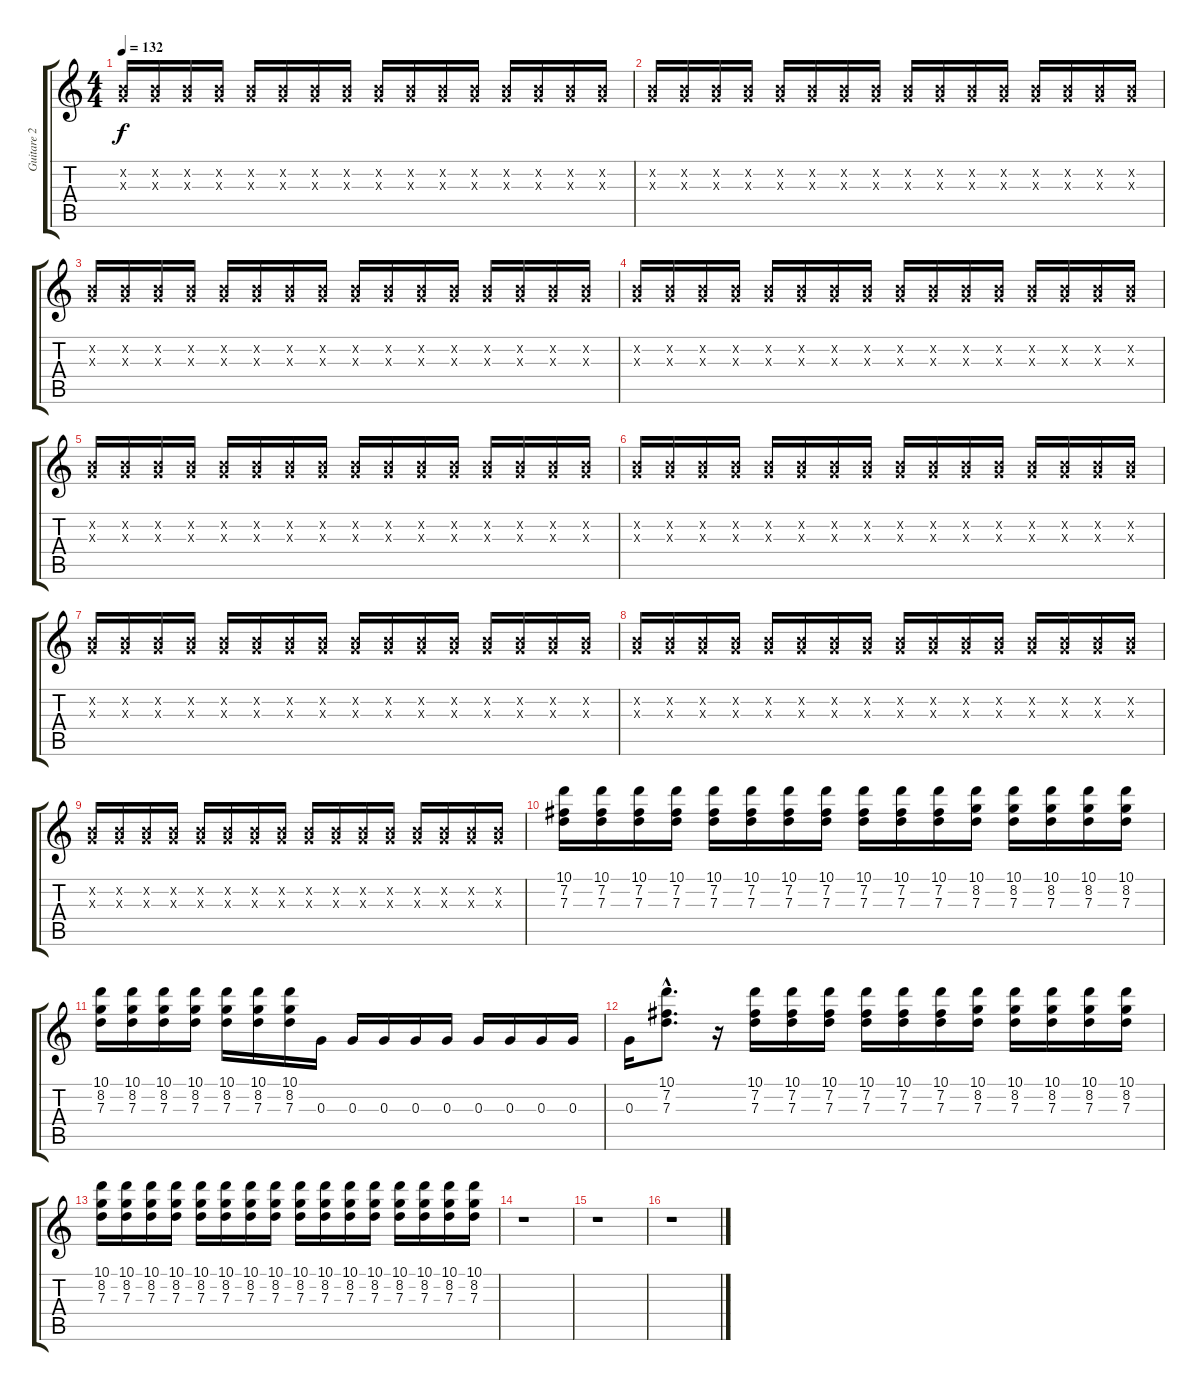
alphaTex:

\track ("Guitare 2 (echo)" "Guitare 2 ") {instrument electricguitarclean}
\staff {score tabs}
\tuning (E4 B3 G3 D3 A2 E2) {hide}
\ts (4 4)
\tempo 132
\clef g2
\ks c
(0.2{x} 0.3{x}).16{dy f} (0.2{x} 0.3{x}).16 (0.2{x} 0.3{x}).16 (0.2{x} 0.3{x}).16 (0.2{x} 0.3{x}).16 (0.2{x} 0.3{x}).16 (0.2{x} 0.3{x}).16 (0.2{x} 0.3{x}).16 (0.2{x} 0.3{x}).16 (0.2{x} 0.3{x}).16 (0.2{x} 0.3{x}).16 (0.2{x} 0.3{x}).16 (0.2{x} 0.3{x}).16 (0.2{x} 0.3{x}).16 (0.2{x} 0.3{x}).16 (0.2{x} 0.3{x}).16 |
(0.2{x} 0.3{x}).16 (0.2{x} 0.3{x}).16 (0.2{x} 0.3{x}).16 (0.2{x} 0.3{x}).16 (0.2{x} 0.3{x}).16 (0.2{x} 0.3{x}).16 (0.2{x} 0.3{x}).16 (0.2{x} 0.3{x}).16 (0.2{x} 0.3{x}).16 (0.2{x} 0.3{x}).16 (0.2{x} 0.3{x}).16 (0.2{x} 0.3{x}).16 (0.2{x} 0.3{x}).16 (0.2{x} 0.3{x}).16 (0.2{x} 0.3{x}).16 (0.2{x} 0.3{x}).16 |
(0.2{x} 0.3{x}).16 (0.2{x} 0.3{x}).16 (0.2{x} 0.3{x}).16 (0.2{x} 0.3{x}).16 (0.2{x} 0.3{x}).16 (0.2{x} 0.3{x}).16 (0.2{x} 0.3{x}).16 (0.2{x} 0.3{x}).16 (0.2{x} 0.3{x}).16 (0.2{x} 0.3{x}).16 (0.2{x} 0.3{x}).16 (0.2{x} 0.3{x}).16 (0.2{x} 0.3{x}).16 (0.2{x} 0.3{x}).16 (0.2{x} 0.3{x}).16 (0.2{x} 0.3{x}).16 |
(0.2{x} 0.3{x}).16 (0.2{x} 0.3{x}).16 (0.2{x} 0.3{x}).16 (0.2{x} 0.3{x}).16 (0.2{x} 0.3{x}).16 (0.2{x} 0.3{x}).16 (0.2{x} 0.3{x}).16 (0.2{x} 0.3{x}).16 (0.2{x} 0.3{x}).16 (0.2{x} 0.3{x}).16 (0.2{x} 0.3{x}).16 (0.2{x} 0.3{x}).16 (0.2{x} 0.3{x}).16 (0.2{x} 0.3{x}).16 (0.2{x} 0.3{x}).16 (0.2{x} 0.3{x}).16 |
(0.2{x} 0.3{x}).16 (0.2{x} 0.3{x}).16 (0.2{x} 0.3{x}).16 (0.2{x} 0.3{x}).16 (0.2{x} 0.3{x}).16 (0.2{x} 0.3{x}).16 (0.2{x} 0.3{x}).16 (0.2{x} 0.3{x}).16 (0.2{x} 0.3{x}).16 (0.2{x} 0.3{x}).16 (0.2{x} 0.3{x}).16 (0.2{x} 0.3{x}).16 (0.2{x} 0.3{x}).16 (0.2{x} 0.3{x}).16 (0.2{x} 0.3{x}).16 (0.2{x} 0.3{x}).16 |
(0.2{x} 0.3{x}).16 (0.2{x} 0.3{x}).16 (0.2{x} 0.3{x}).16 (0.2{x} 0.3{x}).16 (0.2{x} 0.3{x}).16 (0.2{x} 0.3{x}).16 (0.2{x} 0.3{x}).16 (0.2{x} 0.3{x}).16 (0.2{x} 0.3{x}).16 (0.2{x} 0.3{x}).16 (0.2{x} 0.3{x}).16 (0.2{x} 0.3{x}).16 (0.2{x} 0.3{x}).16 (0.2{x} 0.3{x}).16 (0.2{x} 0.3{x}).16 (0.2{x} 0.3{x}).16 |
(0.2{x} 0.3{x}).16 (0.2{x} 0.3{x}).16 (0.2{x} 0.3{x}).16 (0.2{x} 0.3{x}).16 (0.2{x} 0.3{x}).16 (0.2{x} 0.3{x}).16 (0.2{x} 0.3{x}).16 (0.2{x} 0.3{x}).16 (0.2{x} 0.3{x}).16 (0.2{x} 0.3{x}).16 (0.2{x} 0.3{x}).16 (0.2{x} 0.3{x}).16 (0.2{x} 0.3{x}).16 (0.2{x} 0.3{x}).16 (0.2{x} 0.3{x}).16 (0.2{x} 0.3{x}).16 |
(0.2{x} 0.3{x}).16 (0.2{x} 0.3{x}).16 (0.2{x} 0.3{x}).16 (0.2{x} 0.3{x}).16 (0.2{x} 0.3{x}).16 (0.2{x} 0.3{x}).16 (0.2{x} 0.3{x}).16 (0.2{x} 0.3{x}).16 (0.2{x} 0.3{x}).16 (0.2{x} 0.3{x}).16 (0.2{x} 0.3{x}).16 (0.2{x} 0.3{x}).16 (0.2{x} 0.3{x}).16 (0.2{x} 0.3{x}).16 (0.2{x} 0.3{x}).16 (0.2{x} 0.3{x}).16 |
(0.2{x} 0.3{x}).16 (0.2{x} 0.3{x}).16 (0.2{x} 0.3{x}).16 (0.2{x} 0.3{x}).16 (0.2{x} 0.3{x}).16 (0.2{x} 0.3{x}).16 (0.2{x} 0.3{x}).16 (0.2{x} 0.3{x}).16 (0.2{x} 0.3{x}).16 (0.2{x} 0.3{x}).16 (0.2{x} 0.3{x}).16 (0.2{x} 0.3{x}).16 (0.2{x} 0.3{x}).16 (0.2{x} 0.3{x}).16 (0.2{x} 0.3{x}).16 (0.2{x} 0.3{x}).16 |
(10.1 7.2 7.3).16 (10.1 7.2 7.3).16 (10.1 7.2 7.3).16 (10.1 7.2 7.3).16 (10.1 7.2 7.3).16 (10.1 7.2 7.3).16 (10.1 7.2 7.3).16 (10.1 7.2 7.3).16 (10.1 7.2 7.3).16 (10.1 7.2 7.3).16 (10.1 7.2 7.3).16 (10.1 8.2 7.3).16 (10.1 8.2 7.3).16 (10.1 8.2 7.3).16 (10.1 8.2 7.3).16 (10.1 8.2 7.3).16 |
(10.1 8.2 7.3).16 (10.1 8.2 7.3).16 (10.1 8.2 7.3).16 (10.1 8.2 7.3).16 (10.1 8.2 7.3).16 (10.1 8.2 7.3).16 (10.1 8.2 7.3).16 0.3.16 0.3.16 0.3.16 0.3.16 0.3.16 0.3.16 0.3.16 0.3.16 0.3.16 |
0.3.16 (10.1{hac} 7.2{hac} 7.3{hac}).8{d} r.16 (10.1 7.2 7.3).16 (10.1 7.2 7.3).16 (10.1 7.2 7.3).16 (10.1 7.2 7.3).16 (10.1 7.2 7.3).16 (10.1 7.2 7.3).16 (10.1 8.2 7.3).16 (10.1 8.2 7.3).16 (10.1 8.2 7.3).16 (10.1 8.2 7.3).16 (10.1 8.2 7.3).16 |
(10.1 8.2 7.3).16 (10.1 8.2 7.3).16 (10.1 8.2 7.3).16 (10.1 8.2 7.3).16 (10.1 8.2 7.3).16 (10.1 8.2 7.3).16 (10.1 8.2 7.3).16 (10.1 8.2 7.3).16 (10.1 8.2 7.3).16 (10.1 8.2 7.3).16 (10.1 8.2 7.3).16 (10.1 8.2 7.3).16 (10.1 8.2 7.3).16 (10.1 8.2 7.3).16 (10.1 8.2 7.3).16 (10.1 8.2 7.3).16 |
r.1 |
r.1 |
r.1
